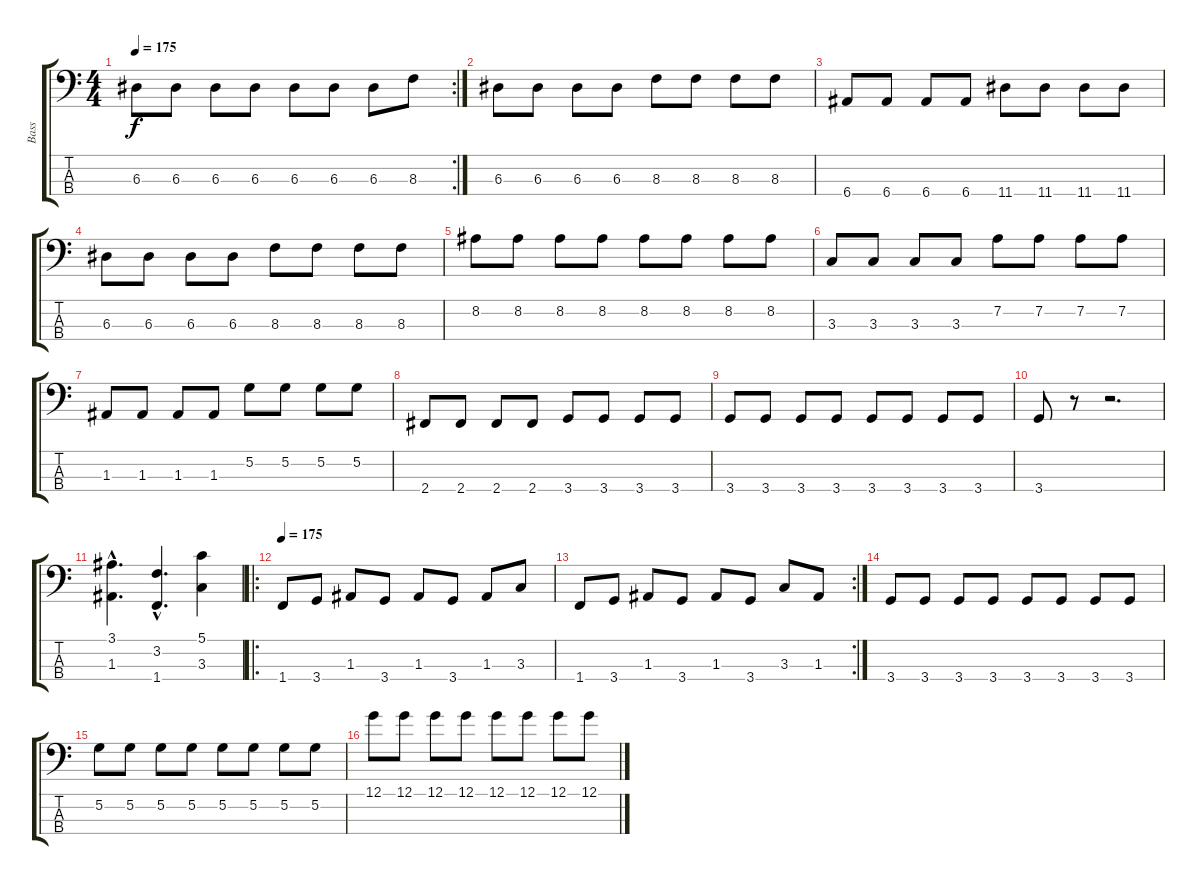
\track ("Bass" "Bass") {instrument electricbasspick}
\staff {score tabs}
\tuning (G2 D2 A1 E1) {hide}
\rc 2
\ts (4 4)
\tempo 175
\clef f4
\ks c
6.3.8{dy f} 6.3.8 6.3.8 6.3.8 6.3.8 6.3.8 6.3.8 8.3.8 |
6.3.8 6.3.8 6.3.8 6.3.8 8.3.8 8.3.8 8.3.8 8.3.8 |
6.4.8 6.4.8 6.4.8 6.4.8 11.4.8 11.4.8 11.4.8 11.4.8 |
6.3.8 6.3.8 6.3.8 6.3.8 8.3.8 8.3.8 8.3.8 8.3.8 |
8.2.8 8.2.8 8.2.8 8.2.8 8.2.8 8.2.8 8.2.8 8.2.8 |
3.3.8 3.3.8 3.3.8 3.3.8 7.2.8 7.2.8 7.2.8 7.2.8 |
1.3.8 1.3.8 1.3.8 1.3.8 5.2.8 5.2.8 5.2.8 5.2.8 |
2.4.8 2.4.8 2.4.8 2.4.8 3.4.8 3.4.8 3.4.8 3.4.8 |
3.4.8 3.4.8 3.4.8 3.4.8 3.4.8 3.4.8 3.4.8 3.4.8 |
3.4.8 r.8 r.2{d} |
(3.1{hac} 1.3{hac}).4{d} (3.2{hac} 1.4{hac}).4{d} (5.1 3.3).4 |
\ro
\tempo 175
1.4.8 3.4.8 1.3.8 3.4.8 1.3.8 3.4.8 1.3.8 3.3.8 |
\rc 2
1.4.8 3.4.8 1.3.8 3.4.8 1.3.8 3.4.8 3.3.8 1.3.8 |
3.4.8 3.4.8 3.4.8 3.4.8 3.4.8 3.4.8 3.4.8 3.4.8 |
5.2.8 5.2.8 5.2.8 5.2.8 5.2.8 5.2.8 5.2.8 5.2.8 |
12.1.8 12.1.8 12.1.8 12.1.8 12.1.8 12.1.8 12.1.8 12.1.8
